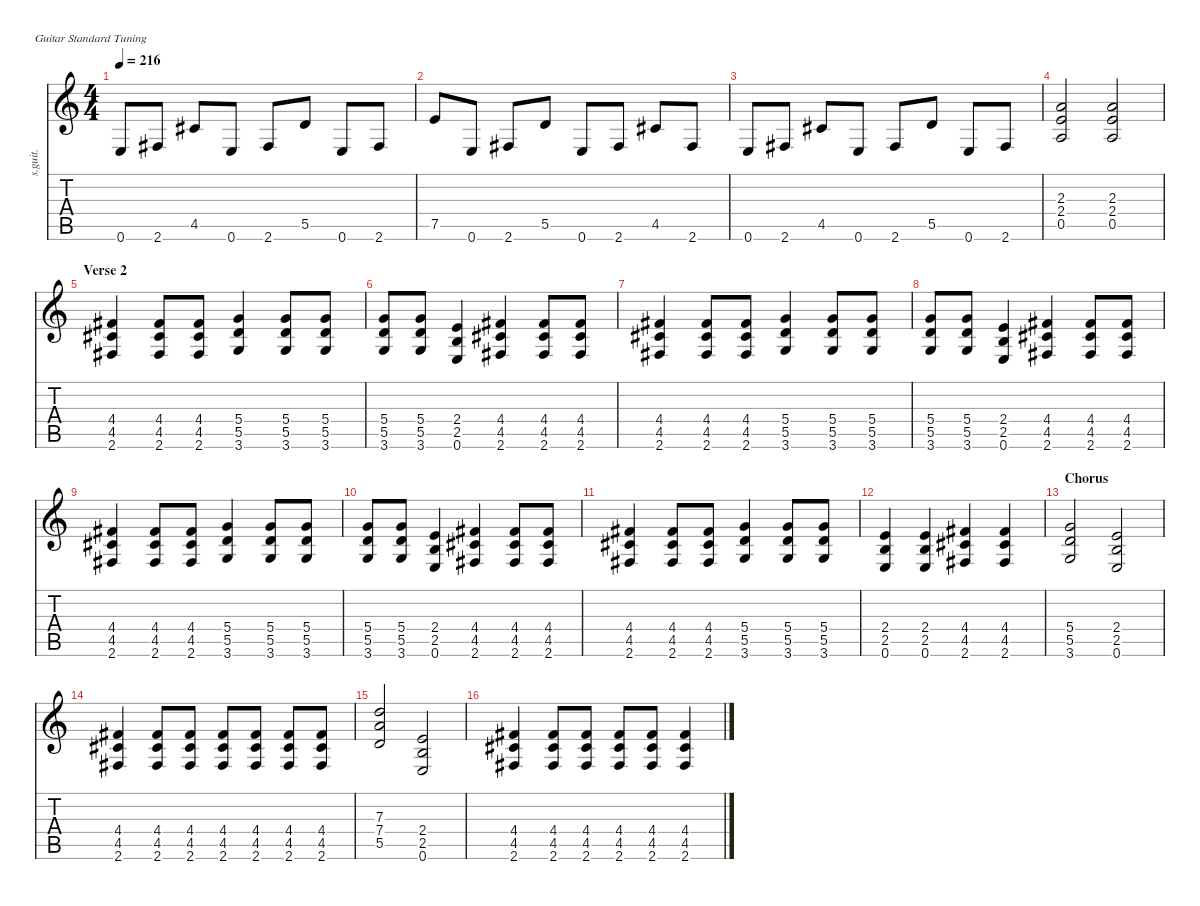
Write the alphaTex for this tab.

\defaultSystemsLayout 4
\hideDynamics
\bracketExtendMode nobrackets
\track ("The Cretin | Lead Guitar" "s.guit.") {instrument distortionguitar}
\staff {score tabs}
\tuning (E4 B3 G3 D3 A2 E2)
\ts (4 4)
\tempo 216
\clef g2
\ks c
0.6.8{dy f} 2.6{acc #}.8 4.5{acc #}.8 0.6.8 2.6{acc #}.8 5.5.8 0.6.8 2.6{acc #}.8 |
7.5.8 0.6.8 2.6{acc #}.8 5.5.8 0.6.8 2.6{acc #}.8 4.5{acc #}.8 2.6{acc #}.8 |
0.6.8 2.6{acc #}.8 4.5{acc #}.8 0.6.8 2.6{acc #}.8 5.5.8 0.6.8 2.6{acc #}.8 |
(2.3 2.4 0.5).2 (2.3 2.4 0.5).2 |
\section ("" "Verse 2")
(4.4{acc #} 4.5{acc #} 2.6{acc #}).4 (4.4{acc #} 4.5{acc #} 2.6{acc #}).8 (4.4{acc #} 4.5{acc #} 2.6{acc #}).8 (5.4 5.5 3.6).4 (5.4 5.5 3.6).8 (5.4 5.5 3.6).8 |
(5.4 5.5 3.6).8 (5.4 5.5 3.6).8 (2.4 2.5 0.6).4 (4.4{acc #} 4.5{acc #} 2.6{acc #}).4 (4.4{acc #} 4.5{acc #} 2.6{acc #}).8 (4.4{acc #} 4.5{acc #} 2.6{acc #}).8 |
(4.4{acc #} 4.5{acc #} 2.6{acc #}).4 (4.4{acc #} 4.5{acc #} 2.6{acc #}).8 (4.4{acc #} 4.5{acc #} 2.6{acc #}).8 (5.4 5.5 3.6).4 (5.4 5.5 3.6).8 (5.4 5.5 3.6).8 |
(5.4 5.5 3.6).8 (5.4 5.5 3.6).8 (2.4 2.5 0.6).4 (4.4{acc #} 4.5{acc #} 2.6{acc #}).4 (4.4{acc #} 4.5{acc #} 2.6{acc #}).8 (4.4{acc #} 4.5{acc #} 2.6{acc #}).8 |
(4.4{acc #} 4.5{acc #} 2.6{acc #}).4 (4.4{acc #} 4.5{acc #} 2.6{acc #}).8 (4.4{acc #} 4.5{acc #} 2.6{acc #}).8 (5.4 5.5 3.6).4 (5.4 5.5 3.6).8 (5.4 5.5 3.6).8 |
(5.4 5.5 3.6).8 (5.4 5.5 3.6).8 (2.4 2.5 0.6).4 (4.4{acc #} 4.5{acc #} 2.6{acc #}).4 (4.4{acc #} 4.5{acc #} 2.6{acc #}).8 (4.4{acc #} 4.5{acc #} 2.6{acc #}).8 |
(4.4{acc #} 4.5{acc #} 2.6{acc #}).4 (4.4{acc #} 4.5{acc #} 2.6{acc #}).8 (4.4{acc #} 4.5{acc #} 2.6{acc #}).8 (5.4 5.5 3.6).4 (5.4 5.5 3.6).8 (5.4 5.5 3.6).8 |
(2.4 2.5 0.6).4 (2.4 2.5 0.6).4 (4.4{acc #} 4.5{acc #} 2.6{acc #}).4 (4.4{acc #} 4.5{acc #} 2.6{acc #}).4 |
\section ("" "Chorus")
(5.4 5.5 3.6).2 (2.4 2.5 0.6).2 |
(4.4{acc #} 4.5{acc #} 2.6{acc #}).4 (4.4{acc #} 4.5{acc #} 2.6{acc #}).8 (4.4{acc #} 4.5{acc #} 2.6{acc #}).8 (4.4{acc #} 4.5{acc #} 2.6{acc #}).8 (4.4{acc #} 4.5{acc #} 2.6{acc #}).8 (4.4{acc #} 4.5{acc #} 2.6{acc #}).8 (4.4{acc #} 4.5{acc #} 2.6{acc #}).8 |
(7.3 7.4 5.5).2 (2.4 2.5 0.6).2 |
(4.4{acc #} 4.5{acc #} 2.6{acc #}).4 (4.4{acc #} 4.5{acc #} 2.6{acc #}).8 (4.4{acc #} 4.5{acc #} 2.6{acc #}).8 (4.4{acc #} 4.5{acc #} 2.6{acc #}).8 (4.4{acc #} 4.5{acc #} 2.6{acc #}).8 (4.4{acc #} 4.5{acc #} 2.6{acc #}).4
